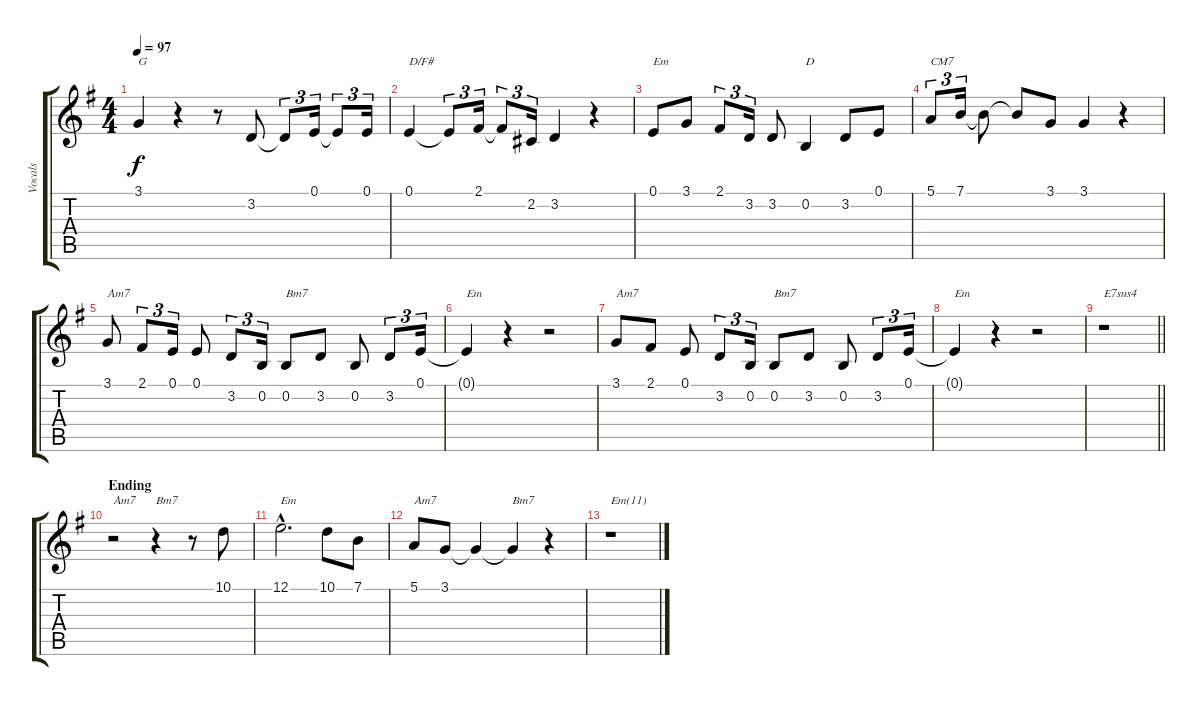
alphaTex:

\track ("Vocals" "Vocals") {instrument sopranosax}
\staff {score tabs}
\tuning (E4 B3 G3 D3 A2 E2) {hide}
\ts (4 4)
\tempo 97
\clef g2
\ks g
3.1.4{txt "G" dy f} r.4 r.8 3.2.8 3.2{t}.8{tu (3 2)} 0.1.16{tu (3 2)} 0.1{t}.8{tu (3 2)} 0.1.16{tu (3 2)} |
0.1.4{txt "D/F#"} 0.1{t}.8{tu (3 2)} 2.1.16{tu (3 2)} 2.1{t}.8{tu (3 2)} 2.2.16{tu (3 2)} 3.2.4 r.4 |
0.1.8{txt "Em"} 3.1.8 2.1.8{tu (3 2)} 3.2.16{tu (3 2)} 3.2.8 0.2.4{txt "D"} 3.2.8 0.1.8 |
5.1.8{tu (3 2) txt "CM7"} 7.1.16{tu (3 2)} 7.1{t}.8 7.1{t}.8 3.1.8 3.1.4 r.4 |
3.1.8{txt "Am7"} 2.1.8{tu (3 2)} 0.1.16{tu (3 2)} 0.1.8 3.2.8{tu (3 2)} 0.2.16{tu (3 2)} 0.2.8{txt "Bm7"} 3.2.8 0.2.8 3.2.8{tu (3 2)} 0.1.16{tu (3 2)} |
0.1{t}.4{txt "Em"} r.4 r.2 |
3.1.8{txt "Am7"} 2.1.8 0.1.8 3.2.8{tu (3 2)} 0.2.16{tu (3 2)} 0.2.8{txt "Bm7"} 3.2.8 0.2.8 3.2.8{tu (3 2)} 0.1.16{tu (3 2)} |
0.1{t}.4{txt "Em"} r.4 r.2 |
\barLineRight lightlight
r.1{txt "E7sus4"} |
\section ("" "Ending")
r.2{txt "Am7"} r.4{txt "Bm7"} r.8 10.1.8 |
12.1{hac}.2{d txt "Em"} 10.1.8 7.1.8 |
5.1.8{txt "Am7"} 3.1.8 3.1{t}.4 3.1{t}.4{txt "Bm7"} r.4 |
r.1{txt "Em(11)"}
